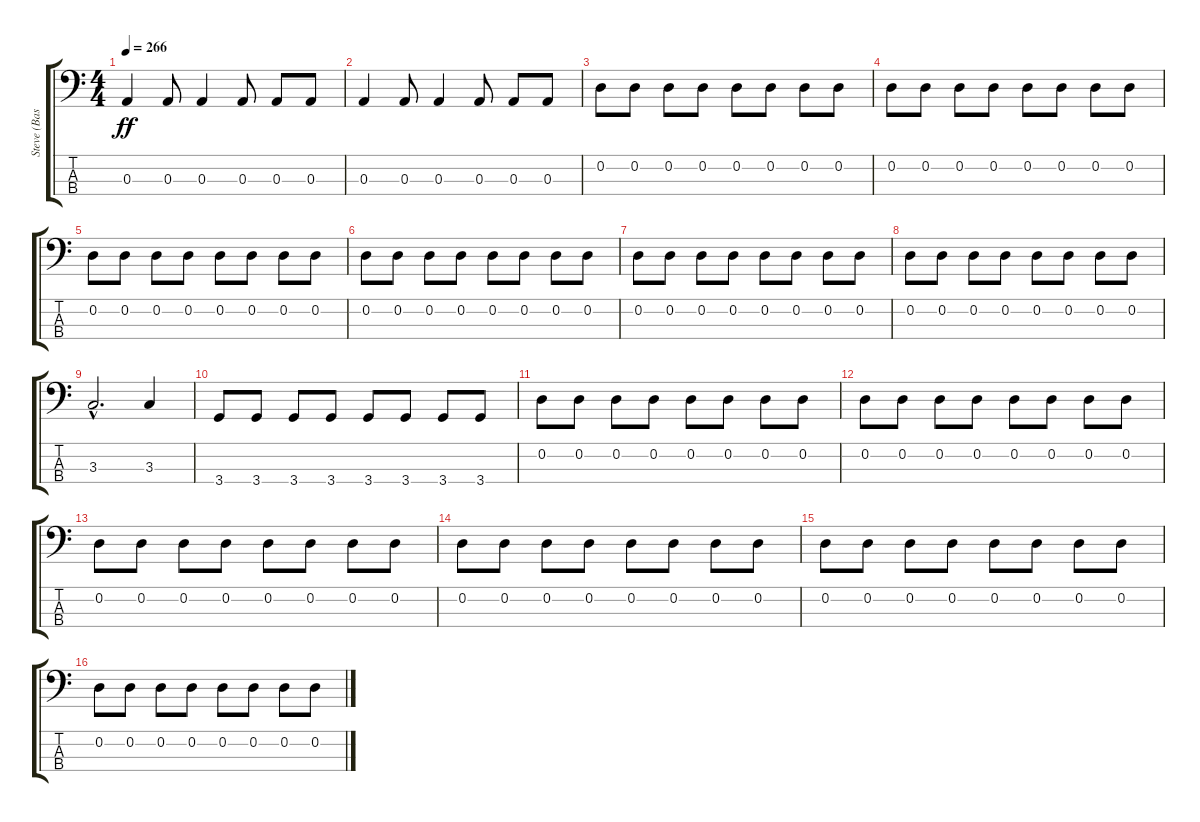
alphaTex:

\track ("Steve (Bass)" "Steve (Bas") {instrument electricbassfinger}
\staff {score tabs}
\tuning (G2 D2 A1 E1) {hide}
\ts (4 4)
\tempo 266
\clef f4
\ks c
0.3.4{dy ff} 0.3.8 0.3.4 0.3.8 0.3.8 0.3.8 |
0.3.4 0.3.8 0.3.4 0.3.8 0.3.8 0.3.8 |
0.2.8 0.2.8 0.2.8 0.2.8 0.2.8 0.2.8 0.2.8 0.2.8 |
0.2.8 0.2.8 0.2.8 0.2.8 0.2.8 0.2.8 0.2.8 0.2.8 |
0.2.8 0.2.8 0.2.8 0.2.8 0.2.8 0.2.8 0.2.8 0.2.8 |
0.2.8 0.2.8 0.2.8 0.2.8 0.2.8 0.2.8 0.2.8 0.2.8 |
0.2.8 0.2.8 0.2.8 0.2.8 0.2.8 0.2.8 0.2.8 0.2.8 |
0.2.8 0.2.8 0.2.8 0.2.8 0.2.8 0.2.8 0.2.8 0.2.8 |
3.3{hac}.2{d} 3.3.4 |
3.4.8 3.4.8 3.4.8 3.4.8 3.4.8 3.4.8 3.4.8 3.4.8 |
0.2.8 0.2.8 0.2.8 0.2.8 0.2.8 0.2.8 0.2.8 0.2.8 |
0.2.8 0.2.8 0.2.8 0.2.8 0.2.8 0.2.8 0.2.8 0.2.8 |
0.2.8 0.2.8 0.2.8 0.2.8 0.2.8 0.2.8 0.2.8 0.2.8 |
0.2.8 0.2.8 0.2.8 0.2.8 0.2.8 0.2.8 0.2.8 0.2.8 |
0.2.8 0.2.8 0.2.8 0.2.8 0.2.8 0.2.8 0.2.8 0.2.8 |
0.2.8 0.2.8 0.2.8 0.2.8 0.2.8 0.2.8 0.2.8 0.2.8
